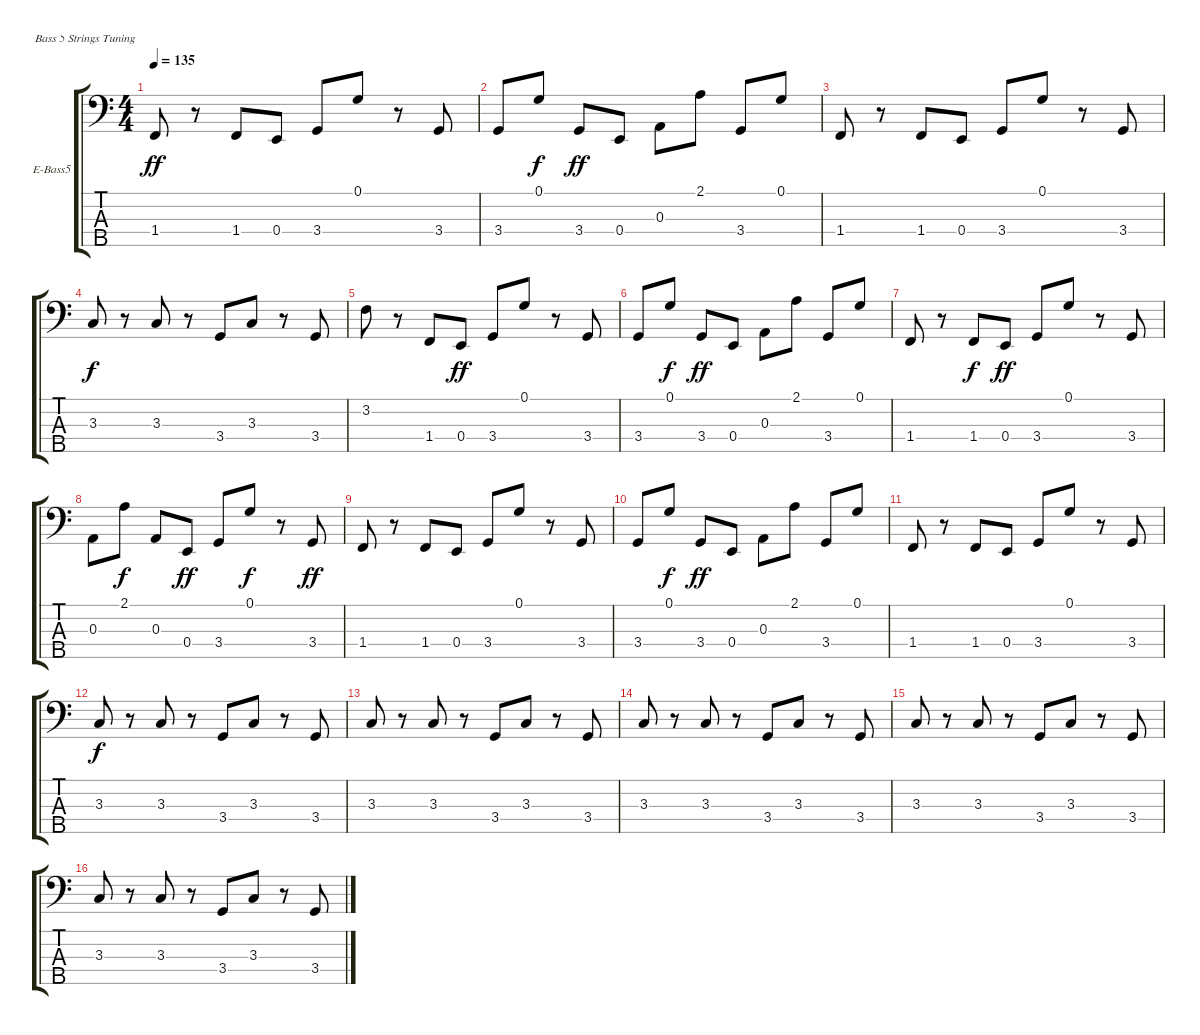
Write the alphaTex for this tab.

\bracketExtendMode groupsimilarinstruments
\firstSystemTrackNameOrientation horizontal
\otherSystemsTrackNameOrientation horizontal
\track ("Bass Guitar" "E-Bass5") {instrument electricbassfinger}
\staff {score tabs}
\tuning (G2 D2 A1 E1 B0)
\ts (4 4)
\tempo 135
\clef f4
\ks c
1.4.8{dy ff} r.8 1.4.8 0.4.8 3.4.8 0.1.8 r.8 3.4.8 |
3.4.8 0.1.8{dy f} 3.4.8{dy ff} 0.4.8 0.3.8 2.1.8 3.4.8 0.1.8 |
1.4.8 r.8 1.4.8 0.4.8 3.4.8 0.1.8 r.8 3.4.8 |
3.3.8{dy f} r.8 3.3.8 r.8 3.4.8 3.3.8 r.8 3.4.8 |
3.2.8 r.8 1.4.8 0.4.8{dy ff} 3.4.8 0.1.8 r.8 3.4.8 |
3.4.8 0.1.8{dy f} 3.4.8{dy ff} 0.4.8 0.3.8 2.1.8 3.4.8 0.1.8 |
1.4.8 r.8 1.4.8{dy f} 0.4.8{dy ff} 3.4.8 0.1.8 r.8 3.4.8 |
0.3.8 2.1.8{dy f} 0.3.8 0.4.8{dy ff} 3.4.8 0.1.8{dy f} r.8 3.4.8{dy ff} |
1.4.8 r.8 1.4.8 0.4.8 3.4.8 0.1.8 r.8 3.4.8 |
3.4.8 0.1.8{dy f} 3.4.8{dy ff} 0.4.8 0.3.8 2.1.8 3.4.8 0.1.8 |
1.4.8 r.8 1.4.8 0.4.8 3.4.8 0.1.8 r.8 3.4.8 |
3.3.8{dy f} r.8 3.3.8 r.8 3.4.8 3.3.8 r.8 3.4.8 |
3.3.8 r.8 3.3.8 r.8 3.4.8 3.3.8 r.8 3.4.8 |
3.3.8 r.8 3.3.8 r.8 3.4.8 3.3.8 r.8 3.4.8 |
3.3.8 r.8 3.3.8 r.8 3.4.8 3.3.8 r.8 3.4.8 |
3.3.8 r.8 3.3.8 r.8 3.4.8 3.3.8 r.8 3.4.8
